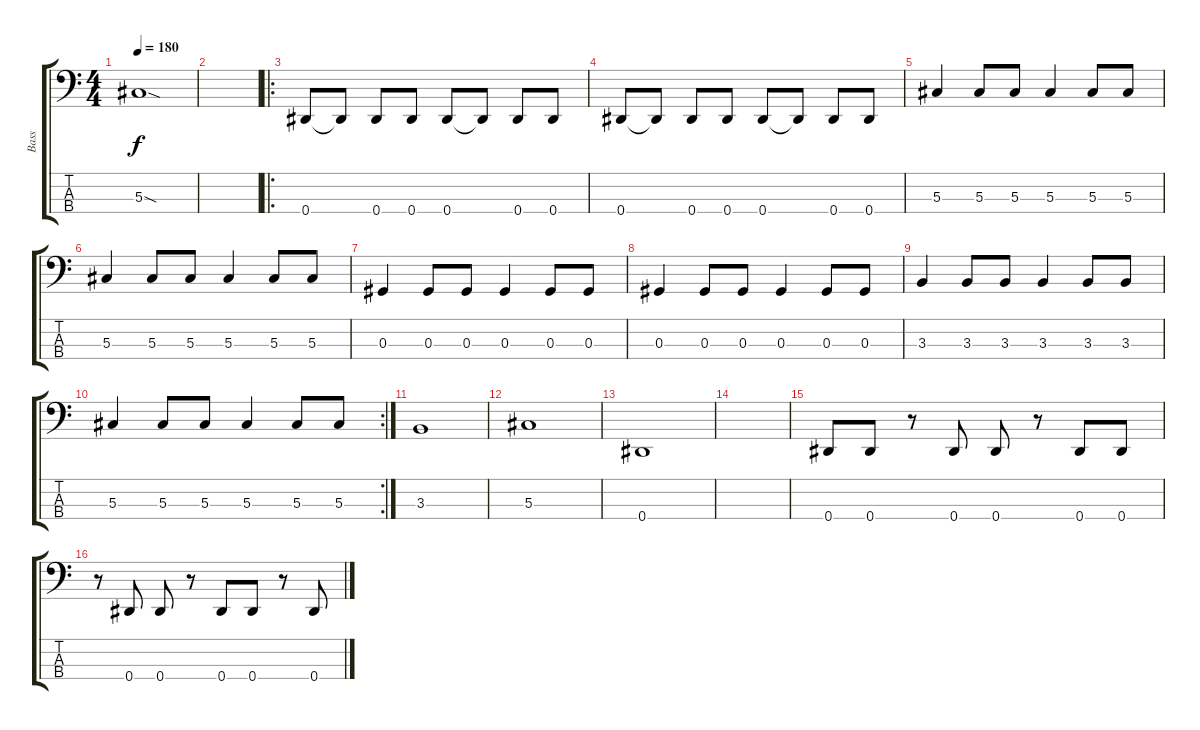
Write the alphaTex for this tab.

\track ("Bass" "Bass") {instrument electricbassfinger}
\staff {score tabs}
\tuning (Gb2 Db2 Ab1 Eb1) {hide}
\ts (4 4)
\tempo 180
\clef f4
\ks c
5.3{sod}.1{dy f} |
|
\ro
0.4.8 0.4{t}.8 0.4.8 0.4.8 0.4.8 0.4{t}.8 0.4.8 0.4.8 |
0.4.8 0.4{t}.8 0.4.8 0.4.8 0.4.8 0.4{t}.8 0.4.8 0.4.8 |
5.3.4 5.3.8 5.3.8 5.3.4 5.3.8 5.3.8 |
5.3.4 5.3.8 5.3.8 5.3.4 5.3.8 5.3.8 |
0.3.4 0.3.8 0.3.8 0.3.4 0.3.8 0.3.8 |
0.3.4 0.3.8 0.3.8 0.3.4 0.3.8 0.3.8 |
3.3.4 3.3.8 3.3.8 3.3.4 3.3.8 3.3.8 |
\rc 2
5.3.4 5.3.8 5.3.8 5.3.4 5.3.8 5.3.8 |
3.3.1 |
5.3.1 |
0.4.1 |
|
0.4.8 0.4.8 r.8 0.4.8 0.4.8 r.8 0.4.8 0.4.8 |
r.8 0.4.8 0.4.8 r.8 0.4.8 0.4.8 r.8 0.4.8
